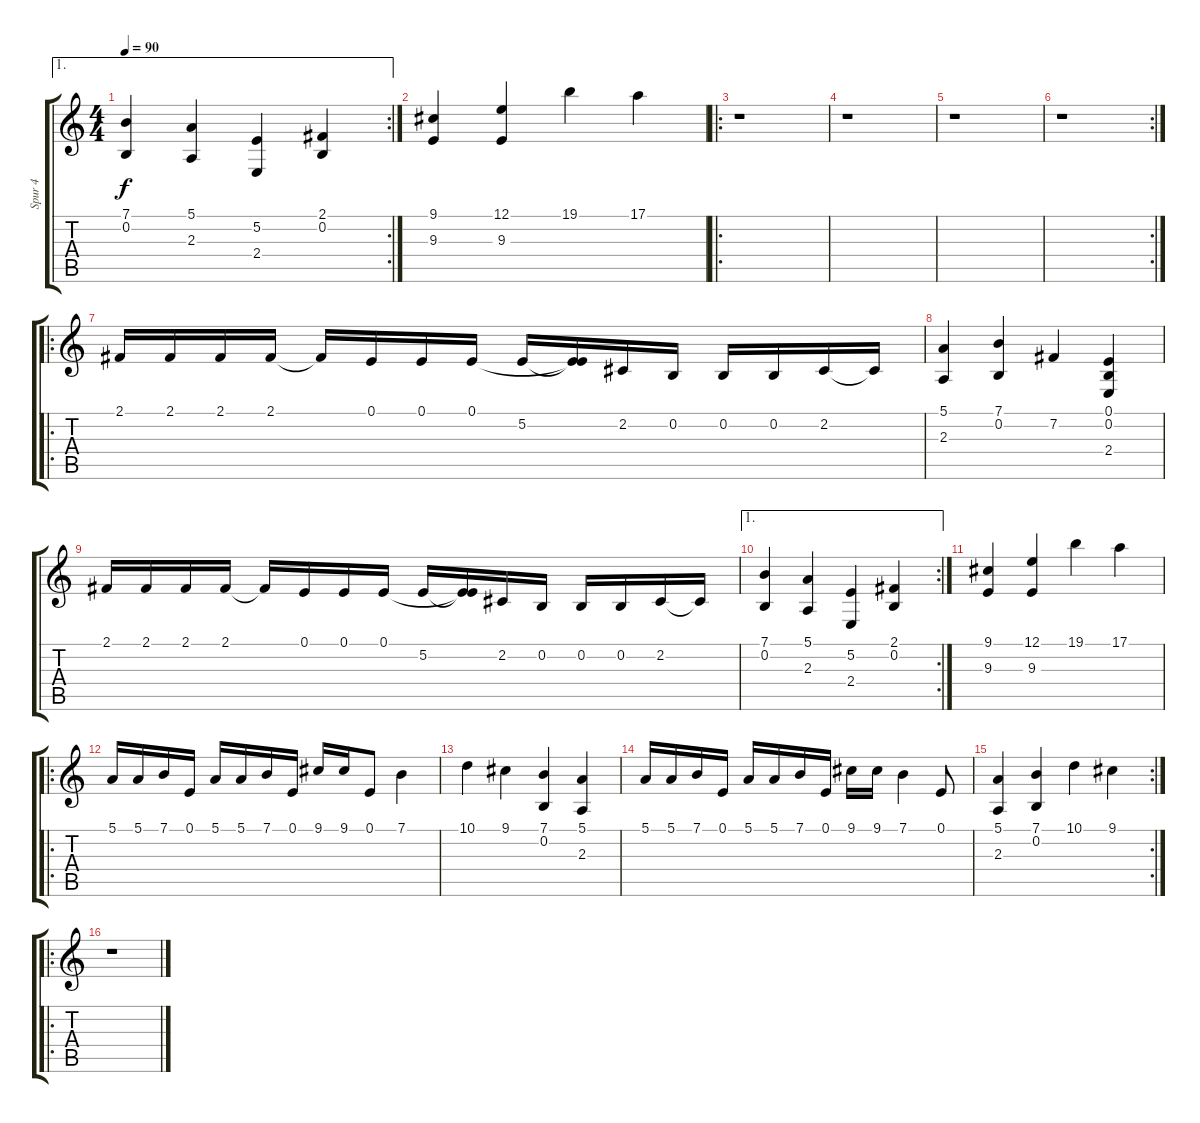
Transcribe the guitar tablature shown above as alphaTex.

\track ("Spur 4" "Spur 4") {instrument oboe}
\staff {score tabs}
\tuning (E4 B3 G3 D3 A2 E2) {hide}
\ae 1
\rc 2
\ts (4 4)
\tempo 90
\clef g2
\ks c
(7.1 0.2).4{dy f} (5.1 2.3).4 (5.2 2.4).4 (2.1 0.2).4 |
(9.1 9.3).4 (12.1 9.3).4 19.1.4 17.1.4 |
\ro
r.1 |
r.1 |
r.1 |
\rc 2
r.1 |
\ro
2.1.16 2.1.16 2.1.16 2.1.16 2.1{t}.16 0.1.16 0.1.16 0.1.16 5.2.16 (0.1{t} 5.2{t}).16 2.2.16 0.2.16 0.2.16 0.2.16 2.2.16 2.2{t}.16 |
(5.1 2.3).4 (7.1 0.2).4 7.2.4 (0.1 0.2 2.4).4 |
2.1.16 2.1.16 2.1.16 2.1.16 2.1{t}.16 0.1.16 0.1.16 0.1.16 5.2.16 (0.1{t} 5.2{t}).16 2.2.16 0.2.16 0.2.16 0.2.16 2.2.16 2.2{t}.16 |
\ae 1
\rc 2
(7.1 0.2).4 (5.1 2.3).4 (5.2 2.4).4 (2.1 0.2).4 |
(9.1 9.3).4 (12.1 9.3).4 19.1.4 17.1.4 |
\ro
5.1.16 5.1.16 7.1.16 0.1.16 5.1.16 5.1.16 7.1.16 0.1.16 9.1.16 9.1.16 0.1.8 7.1.4 |
10.1.4 9.1.4 (7.1 0.2).4 (5.1 2.3).4 |
5.1.16 5.1.16 7.1.16 0.1.16 5.1.16 5.1.16 7.1.16 0.1.16 9.1.16 9.1.16 7.1.4 0.1.8 |
\rc 2
(5.1 2.3).4 (7.1 0.2).4 10.1.4 9.1.4 |
\ro
r.1
